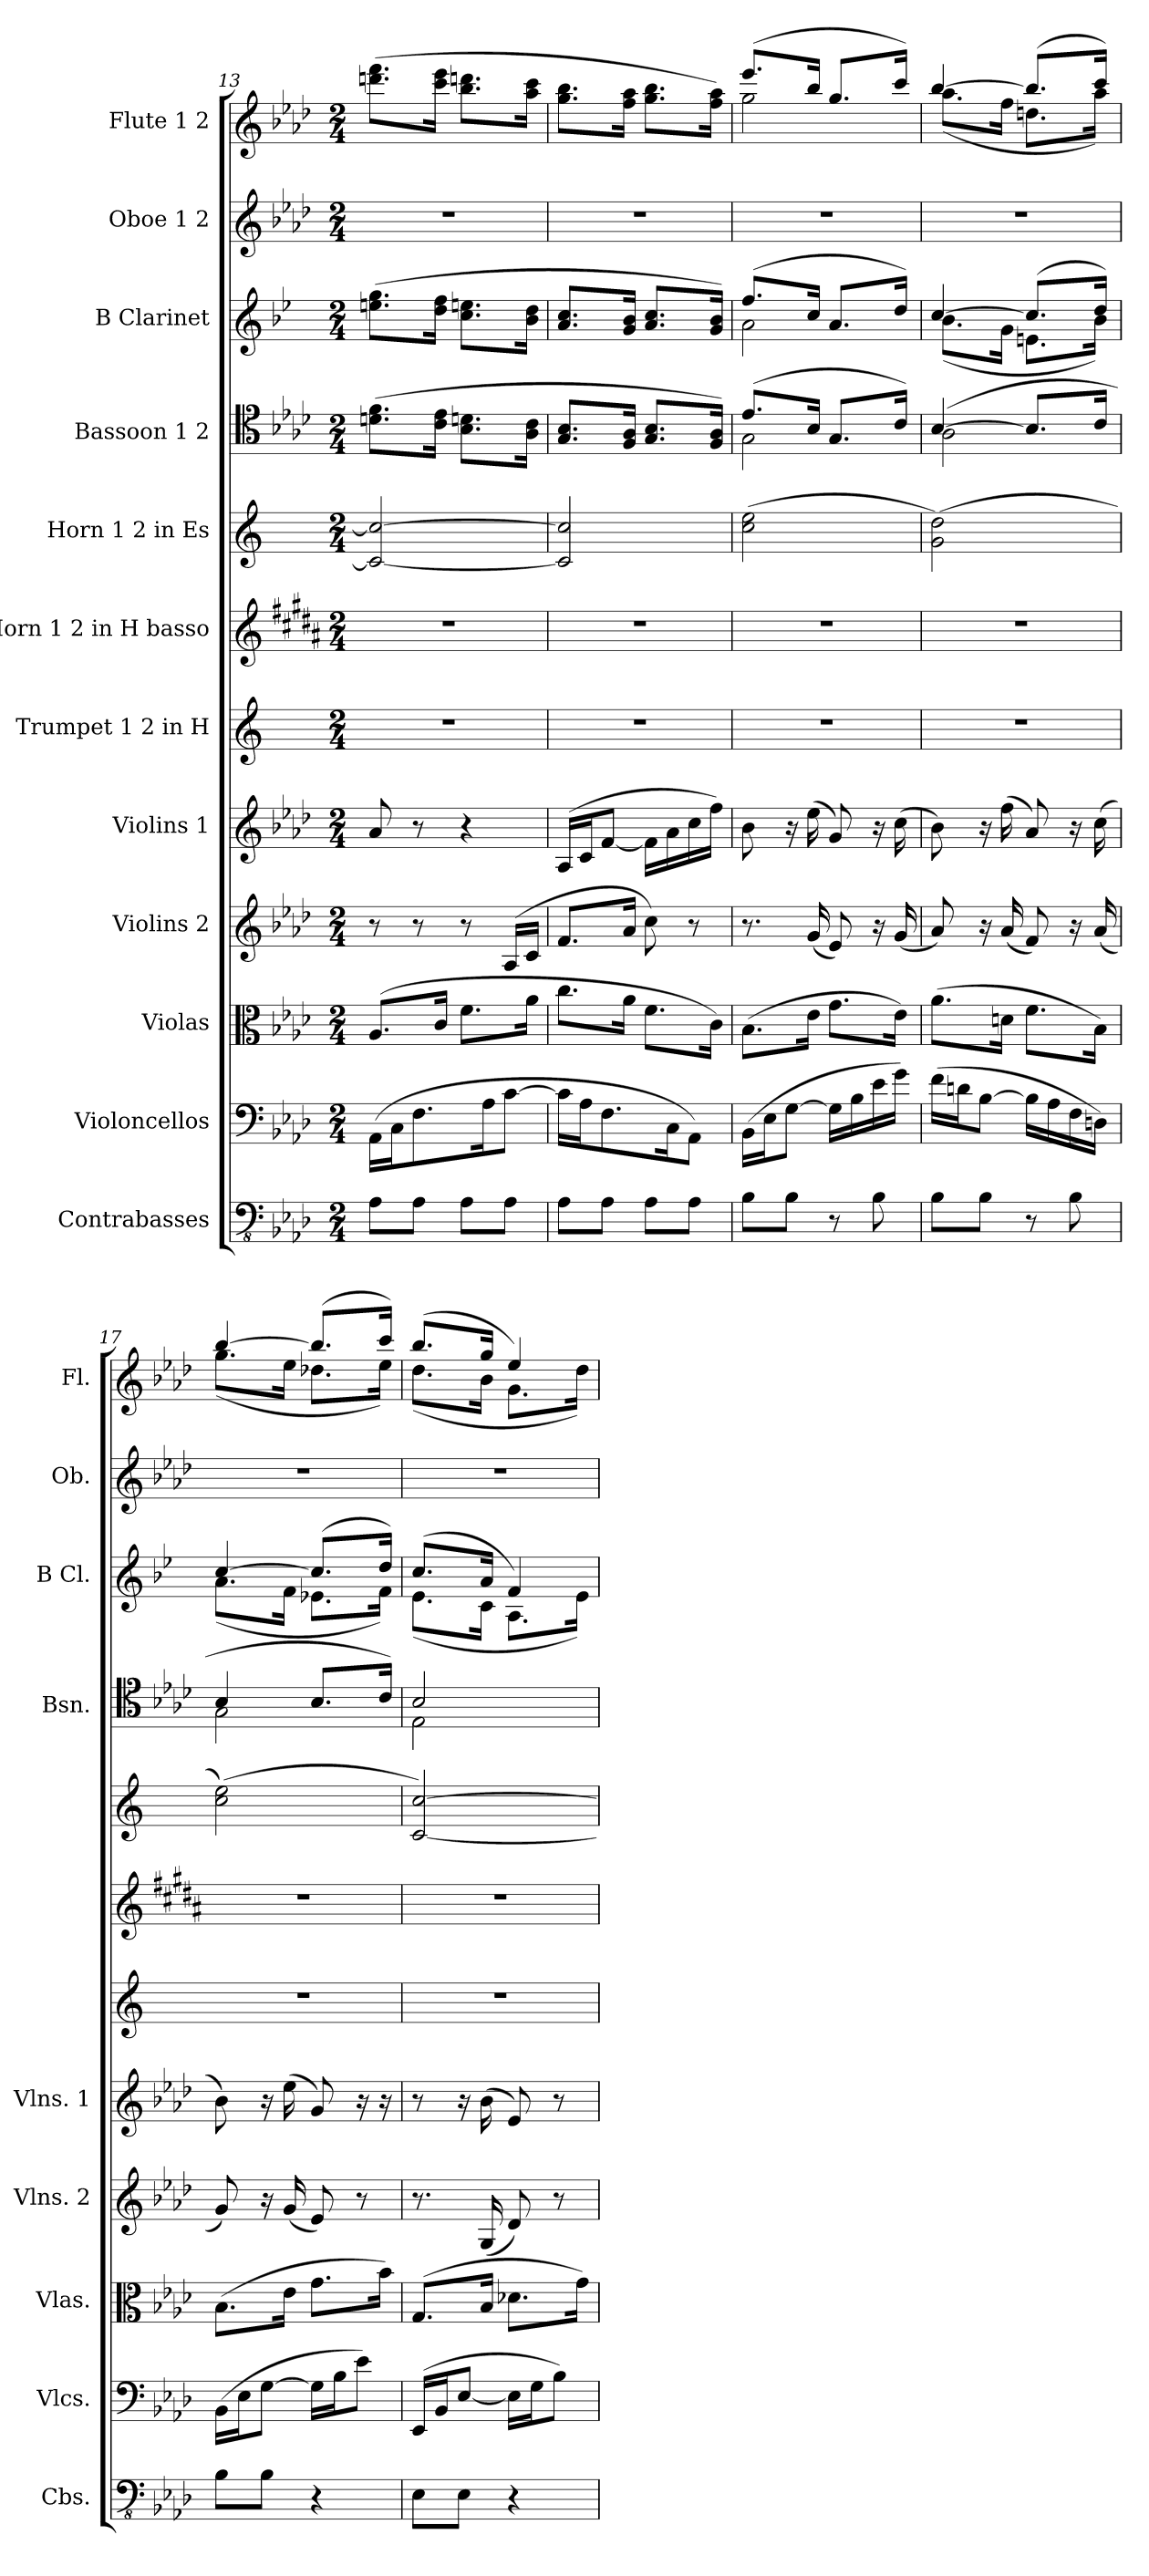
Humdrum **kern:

**kern	**kern	**kern	**kern	**kern	**kern	**kern	**kern	**kern	**kern	**kern	**kern
*part12	*part11	*part10	*part9	*part8	*part7	*part6	*part5	*part4	*part3	*part2	*part1
*staff12	*staff11	*staff10	*staff9	*staff8	*staff7	*staff6	*staff5	*staff4	*staff3	*staff2	*staff1
*I"Contrabasses	*I"Violoncellos	*I"Violas	*I"Violins 2	*I"Violins 1	*I"Trumpet 1 2 in H	*I"Horn 1  2 in H basso	*I"Horn 1 2 in Es	*I"Bassoon 1 2	*I"B Clarinet	*I"Oboe 1 2	*I"Flute 1 2
*I'Cbs.	*I'Vlcs.	*I'Vlas.	*I'Vlns. 2	*I'Vlns. 1	*	*	*	*I'Bsn.	*I'B Cl.	*I'Ob.	*I'Fl.
*clefFv4	*clefF4	*clefC3	*clefG2	*clefG2	*clefG2	*clefG2	*clefG2	*clefC4	*clefG2	*clefG2	*clefG2
*	*	*	*	*	*ITrd1c1	*ITrd8c13	*ITrd5c9	*	*ITrd1c2	*	*
*k[b-e-a-d-]	*k[b-e-a-d-]	*k[b-e-a-d-]	*k[b-e-a-d-]	*k[b-e-a-d-]	*k[f#c#g#d#a#]	*k[f#c#g#d#a#]	*k[b-e-a-]	*k[b-e-a-d-]	*k[b-e-a-d-]	*k[b-e-a-d-]	*k[b-e-a-d-]
*M2/4	*M2/4	*M2/4	*M2/4	*M2/4	*M2/4	*M2/4	*M2/4	*M2/4	*M2/4	*M2/4	*M2/4
=13	=13	=13	=13	=13	=13	=13	=13	=13	=13	=13	=13
8AA-\L	(>16AA-\LL	(>8.A-/L	8r	8a-/	2r	2r	2E-/_ 2e-/_	(>8.dn\ 8.f\L	(>8.ddn\ 8.ff\L	2r	(>8.dddn\ 8.fff\L
.	16C\J	.	.	.	.	.	.	.	.	.	.
8AA-\J	8.F\	.	8r	8r	.	.	.	.	.	.	.
.	.	16c/Jk	.	.	.	.	.	16c\ 16e-\Jk	16cc\ 16ee-\Jk	.	16ccc\ 16eee-\Jk
8AA-\L	.	8.f\L	8r	4r	.	.	.	8.B-\ 8.dn\L	8.b-\ 8.ddn\L	.	8.bb-\ 8.dddn\L
.	16A-\K	.	.	.	.	.	.	.	.	.	.
8AA-\J	[8c\J	.	(<16A-/LL	.	.	.	.	.	.	.	.
.	.	16a-\Jk	16c/JJ	.	.	.	.	16A-\ 16c\Jk	16a-\ 16cc\Jk	.	16aa-\ 16ccc\Jk
!!LO:PB:g=z
=14	=14	=14	=14	=14	=14	=14	=14	=14	=14	=14	=14
8AA-\L	16c\LL]	8.cc\L	8.f/L	(>16A-/LL	2r	2r	2E-/] 2e-/]	8.G/ 8.B-/L	8.g/ 8.b-/L	2r	8.gg\ 8.bb-\L
.	16A-\J	.	.	16c/J	.	.	.	.	.	.	.
8AA-\J	8.F\	.	.	[8f/J	.	.	.	.	.	.	.
.	.	16a-\Jk	16a-/Jk	.	.	.	.	16F/ 16A-/Jk	16f/ 16a-/Jk	.	16ff\ 16aa-\Jk
8AA-\L	.	8.f\L	8cc\)	16f\LL]	.	.	.	8.G/ 8.B-/L	8.g/ 8.b-/L	.	8.gg\ 8.bb-\L
.	16C\K	.	.	16a-\	.	.	.	.	.	.	.
8AA-\J	8AA-\J)	.	8r	16cc\	.	.	.	.	.	.	.
.	.	16c\Jk)	.	16ff\JJ)	.	.	.	16F/ 16A-/Jk)	16f/ 16a-/Jk)	.	16ff\ 16aa-\Jk)
=15	=15	=15	=15	=15	=15	=15	=15	=15	=15	=15	=15
*	*	*	*	*	*	*	*	*^	*^	*	*^
8BB-\L	(>16BB-\LL	(>8.B-\L	8.r	8b-\	2r	2r	(>2e-\ 2g\	(>8.e-/L	2G\	(>8.ee-/L	2g\	2r	(>8.eee-/L	2gg\
.	16E-\J	.	.	.	.	.	.	.	.	.	.	.	.	.
8BB-\J	[8G\J	.	.	16r	.	.	.	.	.	.	.	.	.	.
.	.	16e-\Jk	(<16g/	(>16ee-\	.	.	.	16B-/Jk	.	16b-/Jk	.	.	16bb-/Jk	.
8r	16G\LL]	8.g\L	8e-/)	8g/)	.	.	.	8.G/L	.	8.g/L	.	.	8.gg/L	.
.	16B-\	.	.	.	.	.	.	.	.	.	.	.	.	.
8BB-\	16e-\	.	16r	16r	.	.	.	.	.	.	.	.	.	.
.	16g\JJ)	16e-\Jk)	(<16g/	(>16cc\	.	.	.	16c/Jk)	.	16cc/Jk)	.	.	16ccc/Jk)	.
=16	=16	=16	=16	=16	=16	=16	=16	=16	=16	=16	=16	=16	=16	=16
8BB-\L	(>16f\LL	(>8.a-\L	8a-/)	8b-\)	2r	2r	(>2B-\ 2f\)	(>[4B-/	2A-\	[4b-/	(<8.a-\L	2r	[4bb-/	(<8.aa-\L
.	16dn\J	.	.	.	.	.	.	.	.	.	.	.	.	.
8BB-\J	[8B-\J	.	16r	16r	.	.	.	.	.	.	.	.	.	.
.	.	16dn\Jk	(<16a-/	(>16ff\	.	.	.	.	.	.	16f\Jk	.	.	16ff\Jk
8r	16B-\LL]	8.f\L	8f/)	8a-/)	.	.	.	8.B-/L]	.	(>8.b-/L]	8.dn\L	.	(>8.bb-/L]	8.ddn\L
.	16A-\	.	.	.	.	.	.	.	.	.	.	.	.	.
8BB-\	16F\	.	16r	16r	.	.	.	.	.	.	.	.	.	.
.	16Dn\JJ)	16B-\Jk)	(<16a-/	(>16cc\	.	.	.	16c/Jk	.	16cc/Jk)	16a-\Jk)	.	16ccc/Jk)	16aa-\Jk)
=17	=17	=17	=17	=17	=17	=17	=17	=17	=17	=17	=17	=17	=17	=17
8BB-\L	(>16BB-\LL	(>8.B-\L	8g/)	8b-\)	2r	2r	(>2e-\ 2g\)	4B-/	2G\	[4b-/	(<8.g\L	2r	[4bb-/	(<8.gg\L
.	16E-\J	.	.	.	.	.	.	.	.	.	.	.	.	.
8BB-\J	[8G\J	.	16r	16r	.	.	.	.	.	.	.	.	.	.
.	.	16e-\Jk	(<16g/	(>16ee-\	.	.	.	.	.	.	16e-\Jk	.	.	16ee-\Jk
4r	16G\LL]	8.g\L	8e-/)	8g/)	.	.	.	8.B-/L	.	(>8.b-/L]	8.d-X\L	.	(>8.bb-/L]	8.dd-X\L
.	16B-\J	.	.	.	.	.	.	.	.	.	.	.	.	.
.	8e-\J)	.	8r	16r	.	.	.	.	.	.	.	.	.	.
.	.	16b-\Jk)	.	16r	.	.	.	16c/Jk)	.	16cc/Jk)	16e-\Jk)	.	16ccc/Jk)	16ee-\Jk)
!!LO:PB:g=z	!!
=18	=18	=18	=18	=18	=18	=18	=18	=18	=18	=18	=18	=18	=18	=18
8EE-\L	(>16EE-/LL	(>8.G/L	8.r	8r	2r	2r	[2E-/ [2e-/)	2B-/	2E-\	(>8.b-/L	(<8.d-\L	2r	(>8.bb-/L	(<8.dd-\L
.	16BB-/J	.	.	.	.	.	.	.	.	.	.	.	.	.
8EE-\J	[8E-/J	.	.	16r	.	.	.	.	.	.	.	.	.	.
.	.	16B-/Jk	(<16G/	(>16b-\	.	.	.	.	.	16g/Jk	16B-\Jk	.	16gg/Jk	16b-\Jk
4r	16E-\LL]	8.d-X\L	8d-/)	8e-/)	.	.	.	.	.	4e-/)	8.G\L	.	4ee-/)	8.g\L
.	16G\J	.	.	.	.	.	.	.	.	.	.	.	.	.
.	8B-\J)	.	8r	8r	.	.	.	.	.	.	.	.	.	.
.	.	16g\Jk)	.	.	.	.	.	.	.	.	16d-\Jk)	.	.	16dd-\Jk)
*	*	*	*	*	*	*	*	*v	*v	*	*	*	*v	*v
*	*	*	*	*	*	*	*	*	*v	*v	*	*
=	=	=	=	=	=	=	=	=	=	=	=
*-	*-	*-	*-	*-	*-	*-	*-	*-	*-	*-	*-
